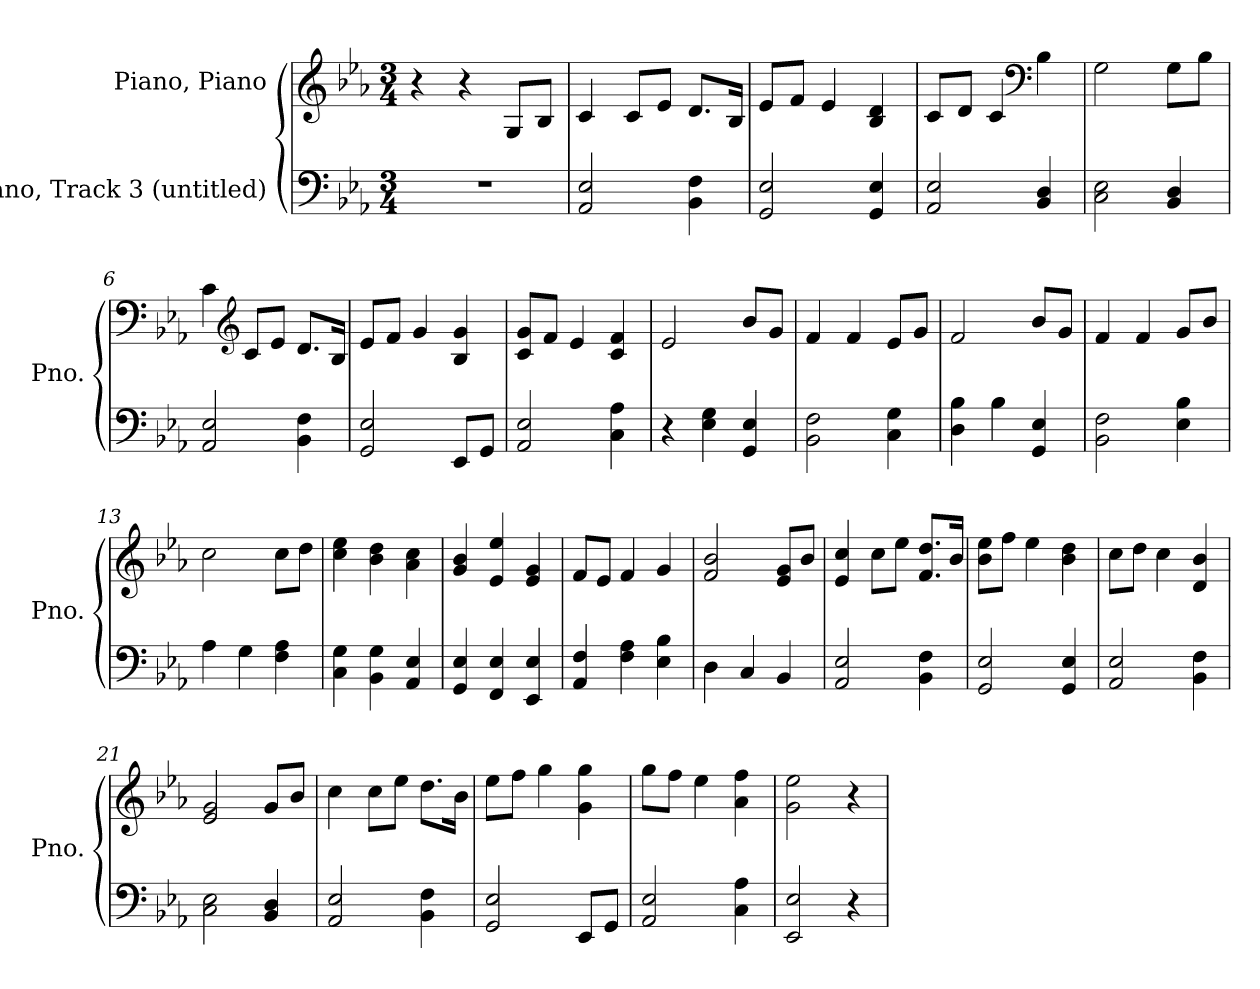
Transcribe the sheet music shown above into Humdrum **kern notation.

**kern	**kern
*part2	*part1
*staff2	*staff1
*I"Piano, Track 3 (untitled)	*I"Piano, Piano
*I'Pno.	*I'Pno.
*clefF4	*clefG2
*k[b-e-a-]	*k[b-e-a-]
*M3/4	*M3/4
*MM85	*MM85
=1	=1
2.r	4r
.	4r
.	8G/L
.	8B-/J
=2	=2
2AA-/ 2E-/	4c/
.	8c/L
.	8e-/J
4BB-\ 4F\	8.d/L
.	16B-/Jk
=3	=3
2GG/ 2E-/	8e-/L
.	8f/J
.	4e-/
4GG/ 4E-/	4B-/ 4d/
=4	=4
2AA-/ 2E-/	8c/L
.	8d/J
.	4c/
*	*clefF4
4BB-/ 4D/	4B-\
=5	=5
2C\ 2E-\	2G\
4BB-/ 4D/	8G\L
.	8B-\J
!!LO:LB:g=z
=6	=6
2AA-/ 2E-/	4c\
*	*clefG2
.	8c/L
.	8e-/J
4BB-\ 4F\	8.d/L
.	16B-/Jk
=7	=7
2GG/ 2E-/	8e-/L
.	8f/J
.	4g/
8EE-/L	4B-/ 4g/
8GG/J	.
=8	=8
2AA-/ 2E-/	8c/ 8g/L
.	8f/J
.	4e-/
4C\ 4A-\	4c/ 4f/
=9	=9
4r	2e-/
4E-\ 4G\	.
4GG/ 4E-/	8b-/L
.	8g/J
=10	=10
2BB-\ 2F\	4f/
.	4f/
4C\ 4G\	8e-/L
.	8g/J
=11	=11
4D\ 4B-\	2f/
4B-\	.
4GG/ 4E-/	8b-/L
.	8g/J
=12	=12
2BB-\ 2F\	4f/
.	4f/
4E-\ 4B-\	8g/L
.	8b-/J
!!LO:LB:g=z
=13	=13
4A-\	2cc\
4G\	.
4F\ 4A-\	8cc\L
.	8dd\J
=14	=14
4C\ 4G\	4cc\ 4ee-\
4BB-\ 4G\	4b-\ 4dd\
4AA-/ 4E-/	4a-\ 4cc\
=15	=15
4GG/ 4E-/	4g/ 4b-/
4FF/ 4E-/	4e-/ 4ee-/
4EE-/ 4E-/	4e-/ 4g/
=16	=16
4AA-/ 4F/	8f/L
.	8e-/J
4F\ 4A-\	4f/
4E-\ 4B-\	4g/
=17	=17
4D\	2f/ 2b-/
4C/	.
4BB-/	8e-/ 8g/L
.	8b-/J
=18	=18
2AA-/ 2E-/	4e-/ 4cc/
.	8cc\L
.	8ee-\J
4BB-\ 4F\	8.f/ 8.dd/L
.	16b-/Jk
=19	=19
2GG/ 2E-/	8b-\ 8ee-\L
.	8ff\J
.	4ee-\
4GG/ 4E-/	4b-\ 4dd\
=20	=20
2AA-/ 2E-/	8cc\L
.	8dd\J
.	4cc\
4BB-\ 4F\	4d/ 4b-/
!!LO:LB:g=z
=21	=21
2C\ 2E-\	2e-/ 2g/
4BB-/ 4D/	8g/L
.	8b-/J
=22	=22
2AA-/ 2E-/	4cc\
.	8cc\L
.	8ee-\J
4BB-\ 4F\	8.dd\L
.	16b-\Jk
=23	=23
2GG/ 2E-/	8ee-\L
.	8ff\J
.	4gg\
8EE-/L	4g\ 4gg\
8GG/J	.
=24	=24
2AA-/ 2E-/	8gg\L
.	8ff\J
.	4ee-\
4C\ 4A-\	4a-\ 4ff\
=25	=25
2EE-/ 2E-/	2g\ 2ee-\
4r	4r
=	=
*-	*-
